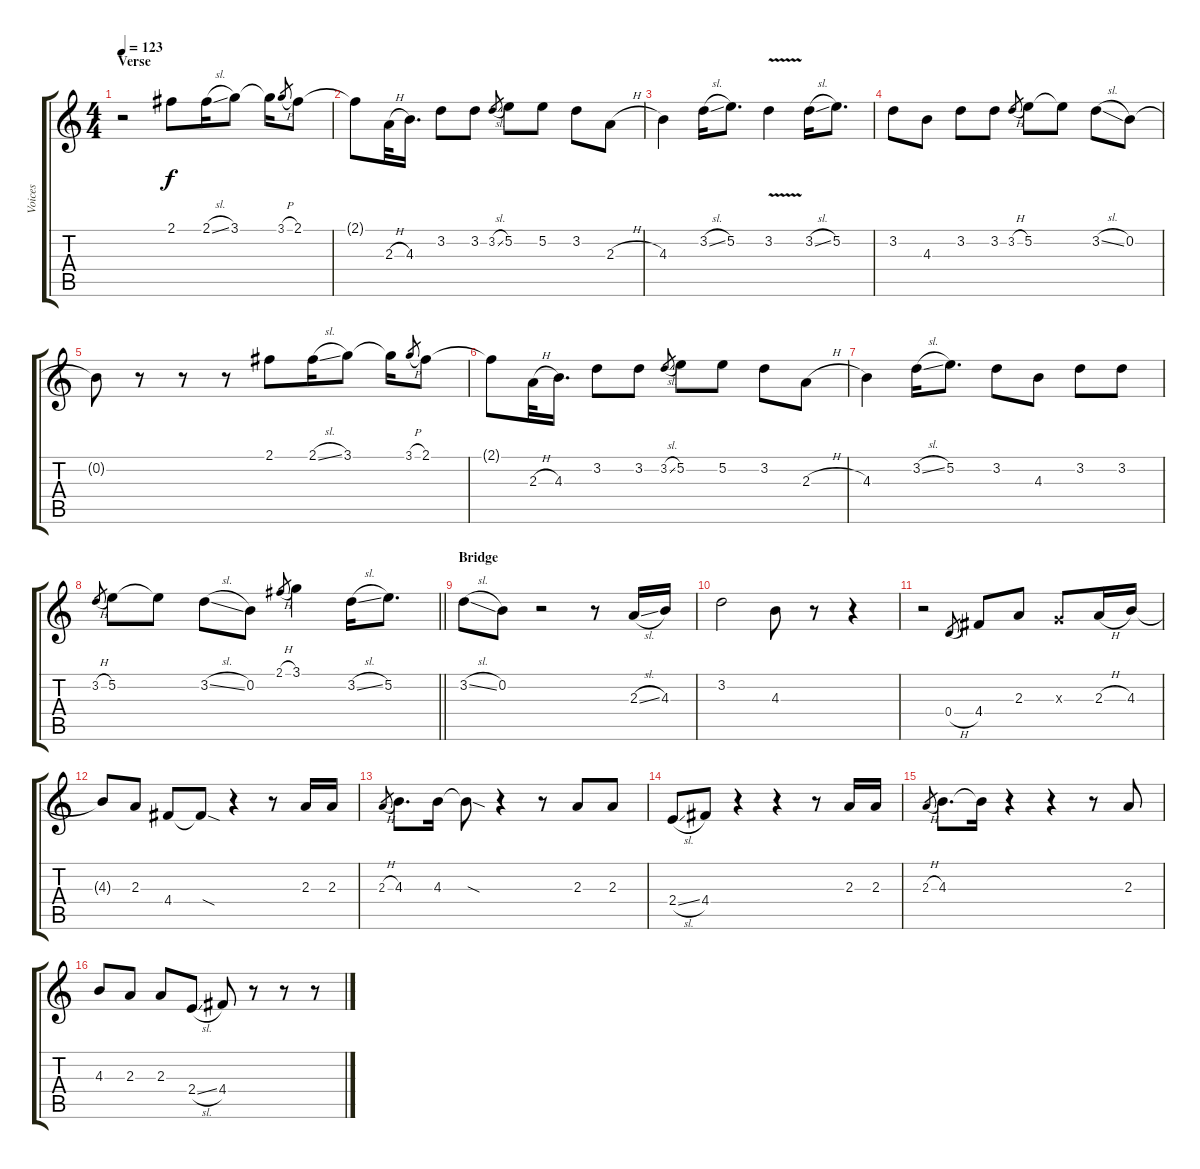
\track ("Voices" "Voices") {instrument distortionguitar}
\staff {score tabs}
\tuning (E4 B3 G3 D3 A2 E2) {hide}
\ts (4 4)
\section ("" "Verse")
\tempo 123
\clef g2
\ks c
r.2{dy f} 2.1.8 2.1{sl}.16 3.1.8 3.1{t}.16 3.1{h}.8{gr} 2.1.8 |
2.1{t}.8 2.3{h}.32 4.3.16{d} 3.2.8 3.2.8 3.2{sl}.8{gr} 5.2.8 5.2.8 3.2.8 2.3{h}.8 |
4.3.4 3.2{sl}.16 5.2.8{d} 3.2{v}.4 3.2{sl}.16 5.2.8{d} |
3.2.8 4.3.8 3.2.8 3.2.8 3.2{h}.8{gr} 5.2.8 5.2{t}.8 3.2{sl}.8 0.2.8 |
0.2{t}.8 r.8 r.8 r.8 2.1.8 2.1{sl}.16 3.1.8 3.1{t}.16 3.1{h}.8{gr} 2.1.8 |
2.1{t}.8 2.3{h}.32 4.3.16{d} 3.2.8 3.2.8 3.2{sl}.8{gr} 5.2.8 5.2.8 3.2.8 2.3{h}.8 |
4.3.4 3.2{sl}.16 5.2.8{d} 3.2.8 4.3.8 3.2.8 3.2.8 |
\barLineRight lightlight
3.2{h}.8{gr} 5.2.8 5.2{t}.8 3.2{sl}.8 0.2.8 2.1{h}.8{gr} 3.1.4 3.2{sl}.16 5.2.8{d} |
\section ("" "Bridge")
3.2{sl}.8 0.2.8 r.2 r.8 2.3{sl}.16 4.3.16 |
3.2.2 4.3.8 r.8 r.4 |
r.2 0.4{h}.8{gr} 4.4.8 2.3.8 0.3{x}.8 2.3{h}.16 4.3.16 |
4.3{t}.8 2.3.8 4.4.8 4.4{sod t}.8 r.4 r.8 2.3.16 2.3.16 |
2.3{h}.8{gr} 4.3.8{d} 4.3.16 4.3{sod t}.8 r.4 r.8 2.3.8 2.3.8 |
2.4{sl}.8 4.4.8 r.4 r.4 r.8 2.3.16 2.3.16 |
2.3{h}.8{gr} 4.3.8{d} 4.3{t}.16 r.4 r.4 r.8 2.3.8 |
4.3.8 2.3.8 2.3.8 2.4{sl}.8 4.4.8 r.8 r.8 r.8
